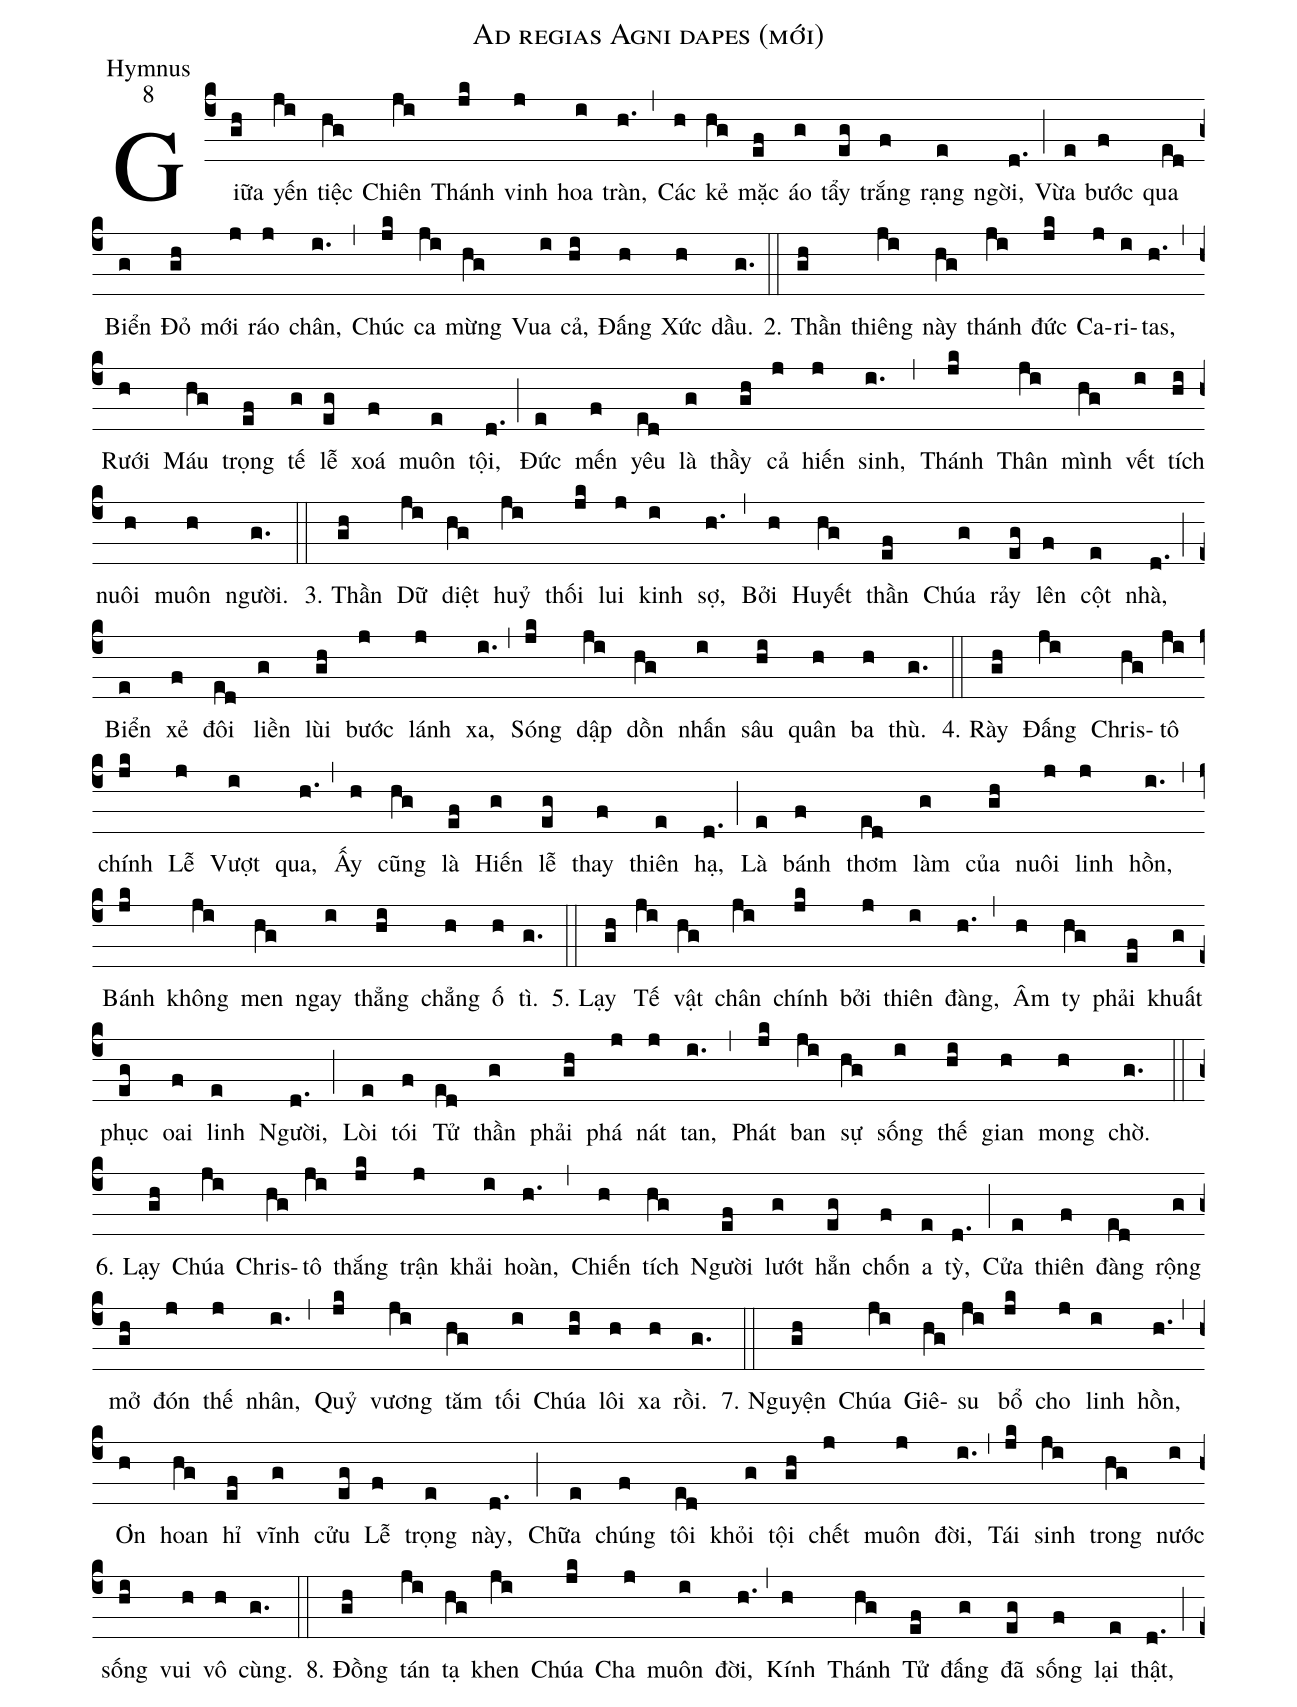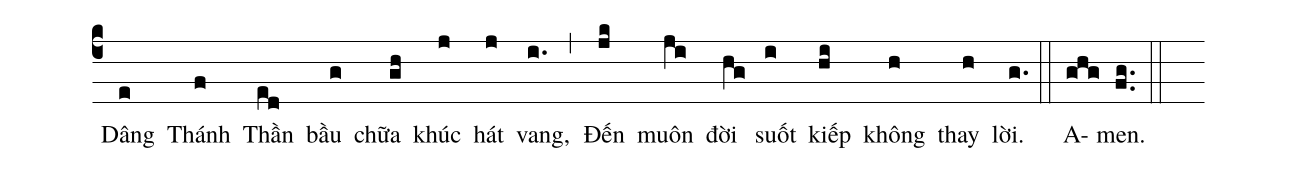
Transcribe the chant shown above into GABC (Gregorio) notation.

name:Ad regias Agni dapes (mới);
office-part:Hymnus;
mode:8;
%%
(c4)Giữa(gh) yến(ji) tiệc(hg) Chiên(ji) Thánh(jk) vinh(j) hoa(i) tràn,(h.) (,)
Các(h) kẻ(hg) mặc(ef) áo(g) tẩy(eg) trắng(f) rạng(e) ngời,(d.) (;)
Vừa(e) bước(f) qua(ed) Biển(g) Đỏ(gh) mới(j) ráo(j) chân,(i.) (,)
Chúc(jk) ca(ji) mừng(hg) Vua(i) cả,(hi) Đấng(h) Xức(h) dầu.(g.) (::)

2. Thần(gh) thiêng(ji) này(hg) thánh(ji) đức(jk) Ca(j)ri(i)tas,(h.) (,)
Rưới(h) Máu(hg) trọng(ef) tế(g) lễ(eg) xoá(f) muôn(e) tội,(d.) (;)
Đức(e) mến(f) yêu(ed) là(g) thầy(gh) cả(j) hiến(j) sinh,(i.) (,)
Thánh(jk) Thân(ji) mình(hg) vết(i) tích(hi) nuôi(h) muôn(h) người.(g.) (::)

3. Thần(gh) Dữ(ji) diệt(hg) huỷ(ji) thối(jk) lui(j) kinh(i) sợ,(h.) (,)
Bởi(h) Huyết(hg) thần(ef) Chúa(g) rảy(eg) lên(f) cột(e) nhà,(d.) (;)
Biển(e) xẻ(f) đôi(ed) liền(g) lùi(gh) bước(j) lánh(j) xa,(i.) (,)
Sóng(jk) dập(ji) dồn(hg) nhấn(i) sâu(hi) quân(h) ba(h) thù.(g.) (::)

4. Rày(gh) Đấng(ji) Chris(hg)tô(ji) chính(jk) Lễ(j)  Vượt(i) qua,(h.) (,)
Ấy(h) cũng(hg) là(ef) Hiến(g) lễ(eg) thay(f) thiên(e) hạ,(d.) (;)
Là(e) bánh(f) thơm(ed) làm(g) của(gh) nuôi(j) linh(j) hồn,(i.) (,)
Bánh(jk) không(ji) men(hg) ngay(i) thẳng(hi) chẳng(h) ố(h) tì.(g.) (::)

5. Lạy(gh) Tế(ji) vật(hg) chân(ji) chính(jk) bởi(j) thiên(i) đàng,(h.) (,)
Âm(h) ty(hg) phải(ef) khuất(g) phục(eg) oai(f) linh(e) Người,(d.) (;)
Lòi(e) tói(f) Tử(ed) thần(g) phải(gh) phá(j) nát(j) tan,(i.) (,)
Phát(jk) ban(ji) sự(hg) sống(i) thế(hi) gian(h) mong(h) chờ.(g.) (::)

6. Lạy(gh) Chúa(ji) Chris(hg)tô(ji) thắng(jk) trận(j) khải(i) hoàn,(h.) (,)
Chiến(h) tích(hg) Người(ef) lướt(g) hẳn(eg) chốn(f) a(e) tỳ,(d.) (;)
Cửa(e) thiên(f) đàng(ed) rộng(g) mở(gh) đón(j) thế(j) nhân,(i.) (,)
Quỷ(jk) vương(ji) tăm(hg) tối(i) Chúa(hi) lôi(h) xa(h) rồi.(g.) (::)

7. Nguyện(gh) Chúa(ji) Giê(hg)su(ji) bổ(jk) cho(j) linh(i) hồn,(h.) (,)
Ơn(h) hoan(hg) hỉ(ef) vĩnh(g) cửu(eg) Lễ(f) trọng(e) này,(d.) (;)
Chữa(e) chúng(f) tôi(ed) khỏi(g) tội(gh) chết(j) muôn(j) đời,(i.) (,)
Tái(jk) sinh(ji) trong(hg) nước(i) sống(hi) vui(h) vô(h) cùng.(g.) (::)

8. Đồng(gh) tán(ji) tạ(hg) khen(ji) Chúa(jk) Cha(j) muôn(i) đời,(h.) (,)
Kính(h) Thánh(hg) Tử(ef) đấng(g) đã(eg) sống(f) lại(e) thật,(d.) (;)
Dâng(e) Thánh(f) Thần(ed) bầu(g) chữa(gh) khúc(j) hát(j) vang,(i.) (,)
Đến(jk) muôn(ji) đời(hg) suốt(i) kiếp(hi) không(h) thay(h) lời.(g.) (::)
 A(ghg)men.(fg..) (::)
